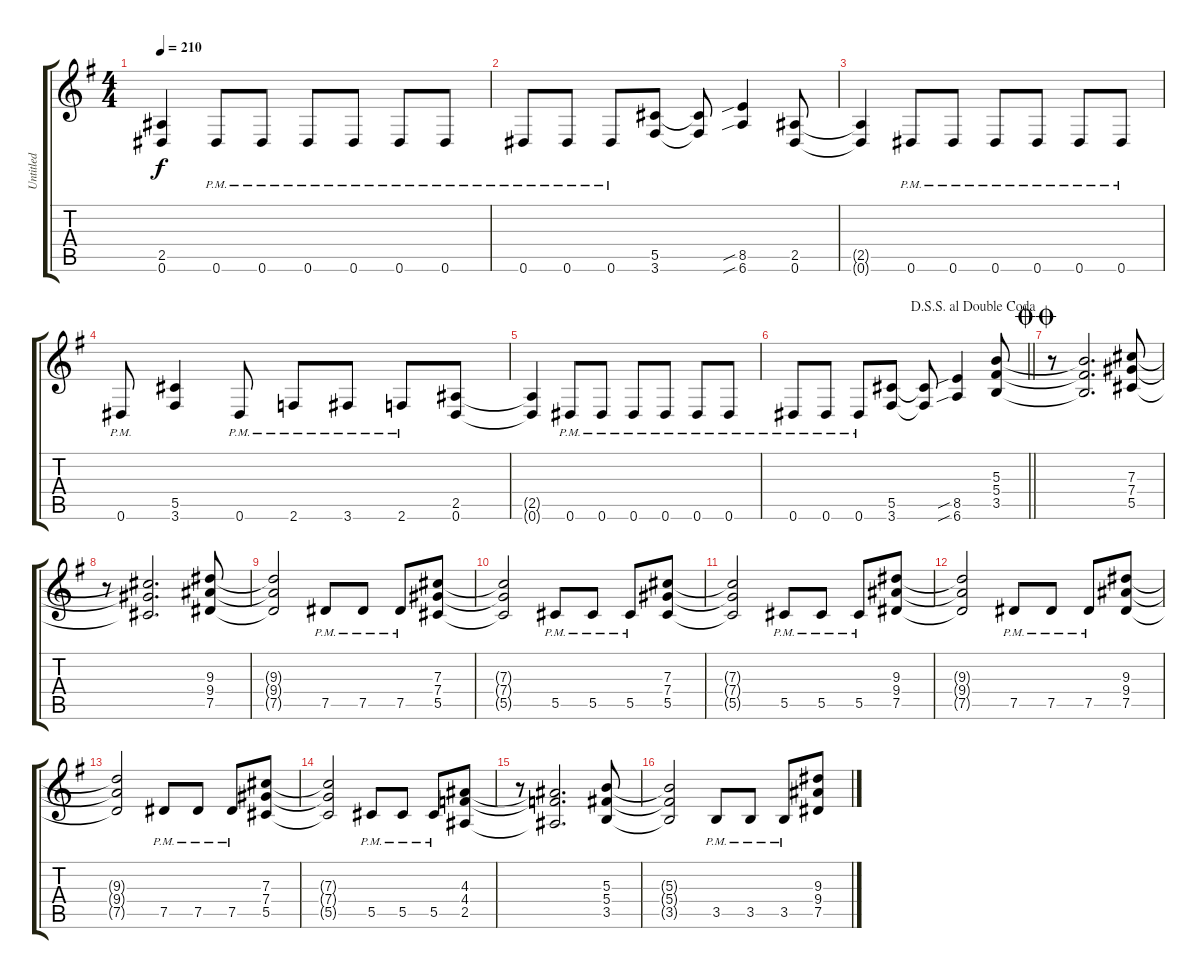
\track ("Untitled" "Untitled") {instrument distortionguitar}
\staff {score tabs}
\tuning (Eb4 Bb3 Gb3 Db3 Ab2 Eb2) {hide}
\ts (4 4)
\tempo 210
\clef g2
\ks g
(2.5{t} 0.6{t}).4{dy f} 0.6{pm}.8 0.6{pm}.8 0.6{pm}.8 0.6{pm}.8 0.6{pm}.8 0.6{pm}.8 |
0.6{pm}.8 0.6{pm}.8 0.6{pm}.8 (5.5 3.6).8 (5.5{t} 3.6{t}).8 (8.5{sib} 6.6{sib}).4 (2.5 0.6).8 |
(2.5{t} 0.6{t}).4 0.6{pm}.8 0.6{pm}.8 0.6{pm}.8 0.6{pm}.8 0.6{pm}.8 0.6{pm}.8 |
0.6{pm}.8 (5.5 3.6).4 0.6{pm}.8 2.6{pm}.8 3.6{pm}.8 2.6{pm}.8 (2.5 0.6).8 |
(2.5{t} 0.6{t}).4 0.6{pm}.8 0.6{pm}.8 0.6{pm}.8 0.6{pm}.8 0.6{pm}.8 0.6{pm}.8 |
\jump dalsegnosegnoaldoublecoda
\barLineRight lightlight
0.6{pm}.8 0.6{pm}.8 0.6{pm}.8 (5.5 3.6).8 (5.5{t} 3.6{t}).8 (8.5{sib} 6.6{sib}).4 (5.3 5.4 3.5).8 |
\jump doublecoda
r.8 (5.3{t} 5.4{t} 3.5{t}).2{d} (7.3 7.4 5.5).8 |
r.8 (7.3{t} 7.4{t} 5.5{t}).2{d} (9.3 9.4 7.5).8 |
(9.3{t} 9.4{t} 7.5{t}).2 7.5{pm}.8 7.5{pm}.8 7.5{pm}.8 (7.3 7.4 5.5).8 |
(7.3{t} 7.4{t} 5.5{t}).2 5.5{pm}.8 5.5{pm}.8 5.5{pm}.8 (7.3 7.4 5.5).8 |
(7.3{t} 7.4{t} 5.5{t}).2 5.5{pm}.8 5.5{pm}.8 5.5{pm}.8 (9.3 9.4 7.5).8 |
(9.3{t} 9.4{t} 7.5{t}).2 7.5{pm}.8 7.5{pm}.8 7.5{pm}.8 (9.3 9.4 7.5).8 |
(9.3{t} 9.4{t} 7.5{t}).2 7.5{pm}.8 7.5{pm}.8 7.5{pm}.8 (7.3 7.4 5.5).8 |
(7.3{t} 7.4{t} 5.5{t}).2 5.5{pm}.8 5.5{pm}.8 5.5{pm}.8 (4.3 4.4 2.5).8 |
r.8 (4.3{t} 4.4{t} 2.5{t}).2{d} (5.3 5.4 3.5).8 |
(5.3{t} 5.4{t} 3.5{t}).2 3.5{pm}.8 3.5{pm}.8 3.5{pm}.8 (9.3 9.4 7.5).8
